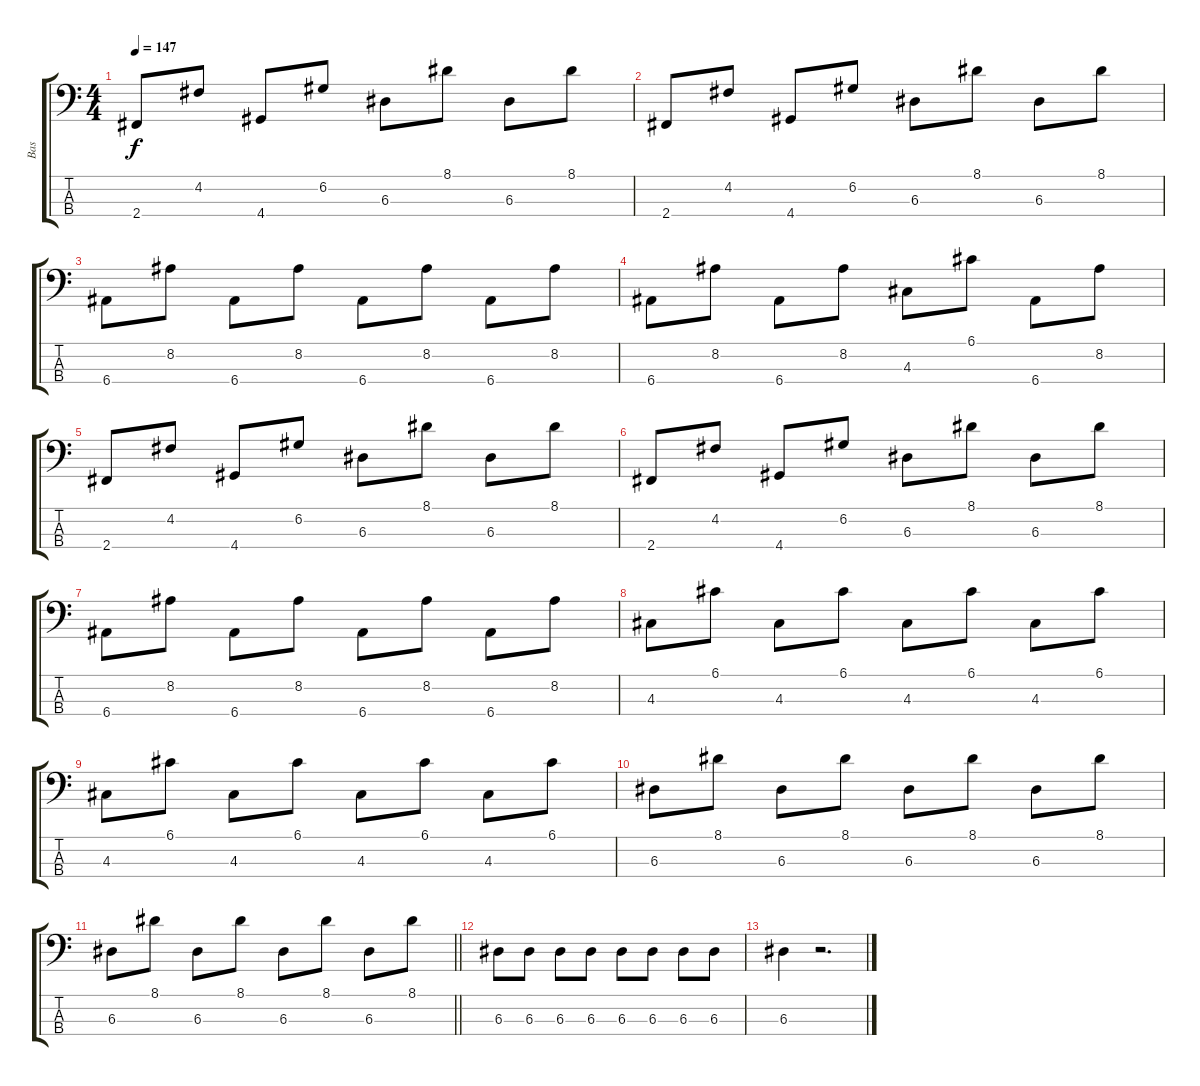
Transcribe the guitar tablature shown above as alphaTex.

\track ("Bas" "Bas") {instrument electricbasspick}
\staff {score tabs}
\tuning (G2 D2 A1 E1) {hide}
\ts (4 4)
\tempo 147
\clef f4
\ks c
2.4.8{dy f} 4.2.8 4.4.8 6.2.8 6.3.8 8.1.8 6.3.8 8.1.8 |
2.4.8 4.2.8 4.4.8 6.2.8 6.3.8 8.1.8 6.3.8 8.1.8 |
6.4.8 8.2.8 6.4.8 8.2.8 6.4.8 8.2.8 6.4.8 8.2.8 |
6.4.8 8.2.8 6.4.8 8.2.8 4.3.8 6.1.8 6.4.8 8.2.8 |
2.4.8 4.2.8 4.4.8 6.2.8 6.3.8 8.1.8 6.3.8 8.1.8 |
2.4.8 4.2.8 4.4.8 6.2.8 6.3.8 8.1.8 6.3.8 8.1.8 |
6.4.8 8.2.8 6.4.8 8.2.8 6.4.8 8.2.8 6.4.8 8.2.8 |
4.3.8 6.1.8 4.3.8 6.1.8 4.3.8 6.1.8 4.3.8 6.1.8 |
4.3.8 6.1.8 4.3.8 6.1.8 4.3.8 6.1.8 4.3.8 6.1.8 |
6.3.8 8.1.8 6.3.8 8.1.8 6.3.8 8.1.8 6.3.8 8.1.8 |
\barLineRight lightlight
6.3.8 8.1.8 6.3.8 8.1.8 6.3.8 8.1.8 6.3.8 8.1.8 |
6.3.8 6.3.8 6.3.8 6.3.8 6.3.8 6.3.8 6.3.8 6.3.8 |
6.3.4 r.2{d}
